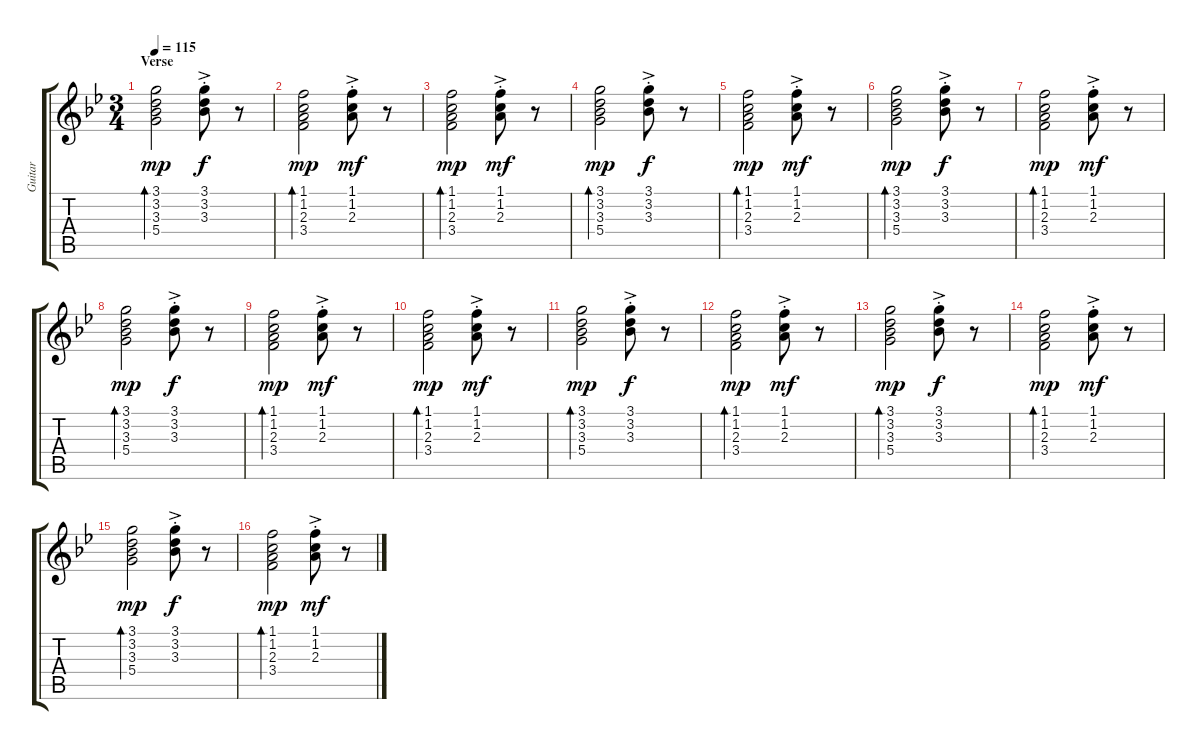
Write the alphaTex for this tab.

\track ("Guitar" "Guitar") {instrument electricguitarjazz}
\staff {score tabs}
\tuning (E4 B3 G3 D3 A2 E2) {hide}
\ts (3 4)
\section ("" "Verse")
\tempo 115
\clef g2
\ks gminor
(3.1 3.2 3.3 5.4).2{bd 120 dy mp} (3.1{ac st} 3.2{ac st} 3.3{ac st}).8{dy f} r.8 |
(1.1 1.2 2.3 3.4).2{bd 120 dy mp} (1.1{ac st} 1.2{ac st} 2.3{ac st}).8{dy mf} r.8 |
(1.1 1.2 2.3 3.4).2{bd 120 dy mp} (1.1{ac st} 1.2{ac st} 2.3{ac st}).8{dy mf} r.8 |
(3.1 3.2 3.3 5.4).2{bd 120 dy mp} (3.1{ac st} 3.2{ac st} 3.3{ac st}).8{dy f} r.8 |
(1.1 1.2 2.3 3.4).2{bd 120 dy mp} (1.1{ac st} 1.2{ac st} 2.3{ac st}).8{dy mf} r.8 |
(3.1 3.2 3.3 5.4).2{bd 120 dy mp} (3.1{ac st} 3.2{ac st} 3.3{ac st}).8{dy f} r.8 |
(1.1 1.2 2.3 3.4).2{bd 120 dy mp} (1.1{ac st} 1.2{ac st} 2.3{ac st}).8{dy mf} r.8 |
(3.1 3.2 3.3 5.4).2{bd 120 dy mp} (3.1{ac st} 3.2{ac st} 3.3{ac st}).8{dy f} r.8 |
(1.1 1.2 2.3 3.4).2{bd 120 dy mp} (1.1{ac st} 1.2{ac st} 2.3{ac st}).8{dy mf} r.8 |
(1.1 1.2 2.3 3.4).2{bd 120 dy mp} (1.1{ac st} 1.2{ac st} 2.3{ac st}).8{dy mf} r.8 |
(3.1 3.2 3.3 5.4).2{bd 120 dy mp} (3.1{ac st} 3.2{ac st} 3.3{ac st}).8{dy f} r.8 |
(1.1 1.2 2.3 3.4).2{bd 120 dy mp} (1.1{ac st} 1.2{ac st} 2.3{ac st}).8{dy mf} r.8 |
(3.1 3.2 3.3 5.4).2{bd 120 dy mp} (3.1{ac st} 3.2{ac st} 3.3{ac st}).8{dy f} r.8 |
(1.1 1.2 2.3 3.4).2{bd 120 dy mp} (1.1{ac st} 1.2{ac st} 2.3{ac st}).8{dy mf} r.8 |
(3.1 3.2 3.3 5.4).2{bd 120 dy mp} (3.1{ac st} 3.2{ac st} 3.3{ac st}).8{dy f} r.8 |
(1.1 1.2 2.3 3.4).2{bd 120 dy mp} (1.1{ac st} 1.2{ac st} 2.3{ac st}).8{dy mf} r.8
